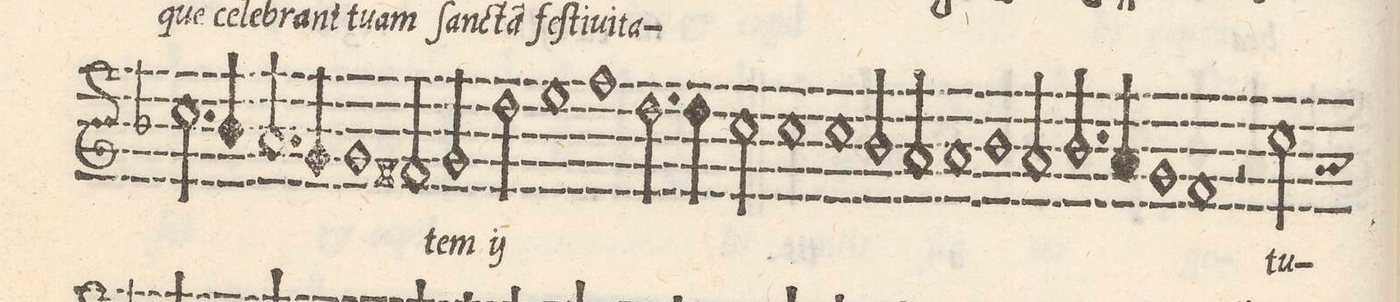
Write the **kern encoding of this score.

**kern	**text
*I"CANTVS	*
*clefG2	*
*k[b-]	*
*met(C|)	*
*M2/1	*
2.cc\	.
4b-/	.
2.a/	.
=58-	=58-
4g/	.
1g	.
2f#X/	.
=59-	=59-
2g/	-tem
*	*ij
2dd\	qui-
1ee	-cun-
=60-	=60-
1ff	-que
2.dd\	ce-
4dd\	-le-
=61-	=61-
2cc\	-brant
1cc	tu-
1cc\	-am
=62-	=62-
2b-/	ſan-
2a/	-cta(m)
1a/	fe-
=63-	=63-
1b-	-ſti-
2a/	-ui-
=64-	=64-
2.b-/	-ta-
4a/	.
1g	.
=65-	=65-
1fny	-tem
2r	.
*	*Xij
2cc\	tu-
*custos:a	*
*-	*-
